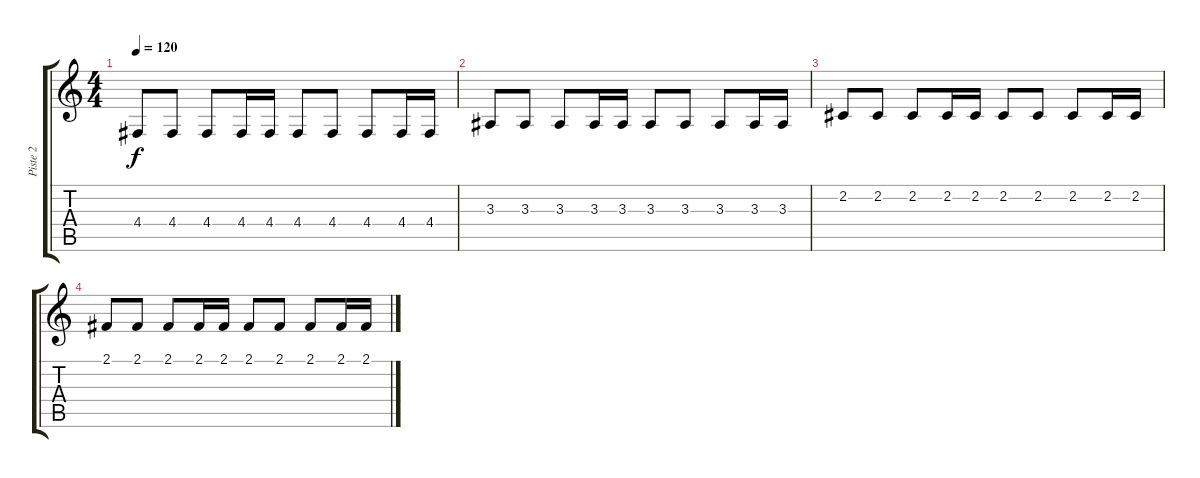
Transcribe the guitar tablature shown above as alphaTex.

\track ("Piste 2" "Piste 2") {instrument pad1newage}
\staff {score tabs}
\tuning (E4 B3 G3 D3 A2 E2) {hide}
\ts (4 4)
\tempo 120
\clef g2
\ks c
4.4.8{dy f} 4.4.8 4.4.8 4.4.16 4.4.16 4.4.8 4.4.8 4.4.8 4.4.16 4.4.16 |
3.3.8 3.3.8 3.3.8 3.3.16 3.3.16 3.3.8 3.3.8 3.3.8 3.3.16 3.3.16 |
2.2.8 2.2.8 2.2.8 2.2.16 2.2.16 2.2.8 2.2.8 2.2.8 2.2.16 2.2.16 |
2.1.8 2.1.8 2.1.8 2.1.16 2.1.16 2.1.8 2.1.8 2.1.8 2.1.16 2.1.16
